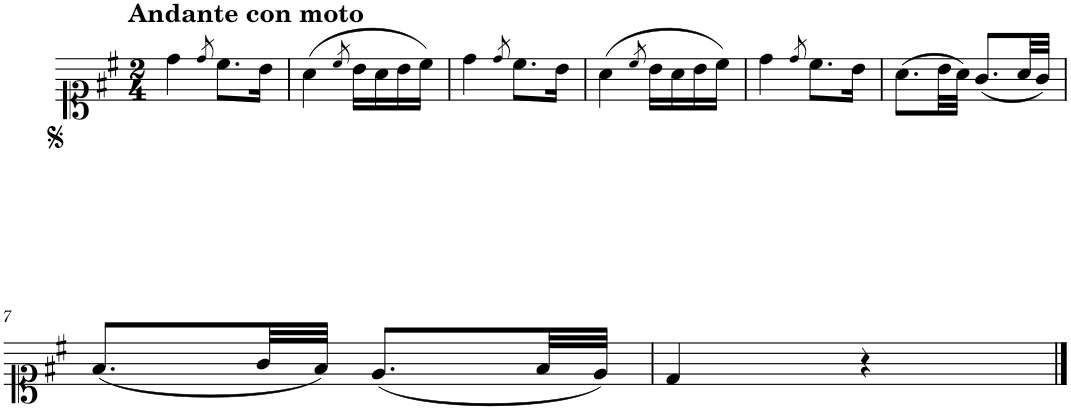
**kern
*part1
*staff1
*I"Piano
*I'Pno.
*clefC1
*k[f#c#]
*M2/4
=1
!LO:TX:a:B:t=Andante con moto
4dd\
8qdd/
8.cc#\L
16b\Jk
=2
(4a\
8qcc#/
16b\LL
16a\
16b\
16cc#\JJ)
=3
4dd\
8qdd/
8.cc#\L
16b\Jk
=4
(4a\
8qcc#/
16b\LL
16a\
16b\
16cc#\JJ)
=5
4dd\
8qdd/
8.cc#\L
16b\Jk
=6
(8.a\L
32b\LL
32a\JJJ)
(8.g/L
32a/LL
32g/JJJ)
!!LO:LB:g=z
=7
(8.f#/L
32g/LL
32f#/JJJ)
(8.e/L
32f#/LL
32e/JJJ)
=8
4d/
4r
==
*-
